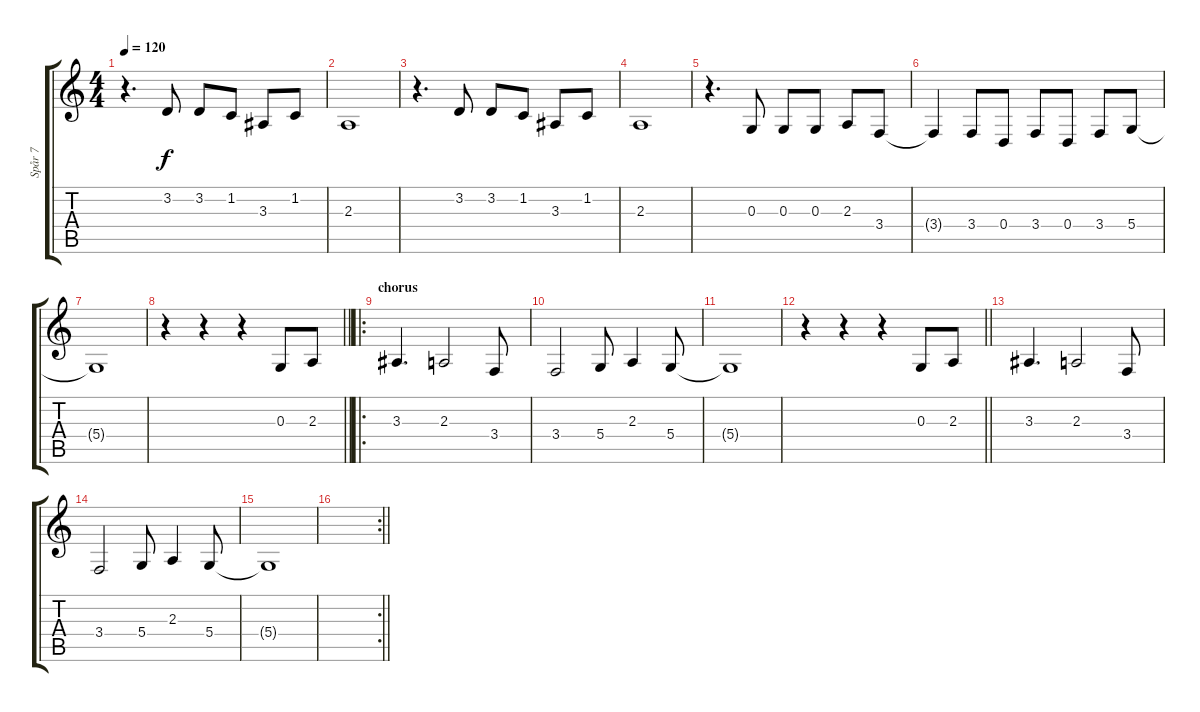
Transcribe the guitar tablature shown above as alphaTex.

\track ("Spår 7" "Spår 7") {instrument lead6voice}
\staff {score tabs}
\tuning (E4 B3 G3 D3 A2 E2) {hide}
\ts (4 4)
\tempo 120
\clef g2
\ks c
r.4{d dy f} 3.2.8 3.2.8 1.2.8 3.3.8 1.2.8 |
2.3.1 |
r.4{d} 3.2.8 3.2.8 1.2.8 3.3.8 1.2.8 |
2.3.1 |
r.4{d} 0.3.8 0.3.8 0.3.8 2.3.8 3.4.8 |
3.4{t}.4 3.4.8 0.4.8 3.4.8 0.4.8 3.4.8 5.4.8 |
5.4{t}.1 |
\barLineRight lightlight
r.4 r.4 r.4 0.3.8 2.3.8 |
\ro
\section ("" "chorus")
3.3.4{d} 2.3.2 3.4.8 |
3.4.2 5.4.8 2.3.4 5.4.8 |
5.4{t}.1 |
\barLineRight lightlight
r.4 r.4 r.4 0.3.8 2.3.8 |
3.3.4{d} 2.3.2 3.4.8 |
3.4.2 5.4.8 2.3.4 5.4.8 |
5.4{t}.1 |
\rc 2
\barLineRight lightlight
